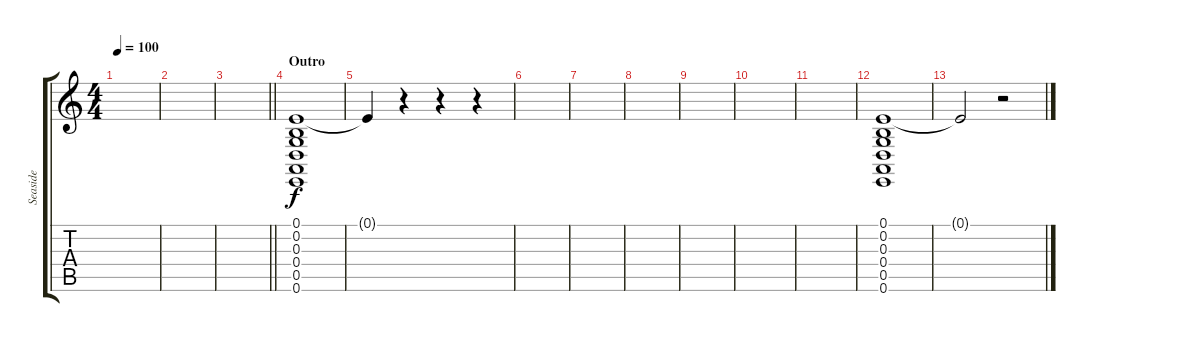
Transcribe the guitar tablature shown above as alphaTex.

\track ("Seaside" "Seaside") {instrument seashore}
\staff {score tabs}
\tuning (E4 B3 G3 D3 A2 E2) {hide}
\ts (4 4)
\tempo 100
\clef g2
\ks c
|
|
\barLineRight lightlight
|
\section ("" "Outro")
(0.1 0.2 0.3 0.4 0.5 0.6).1 |
0.1{t}.4 r.4 r.4 r.4 |
|
|
|
|
|
|
(0.1 0.2 0.3 0.4 0.5 0.6).1 |
0.1{t}.2 r.2
